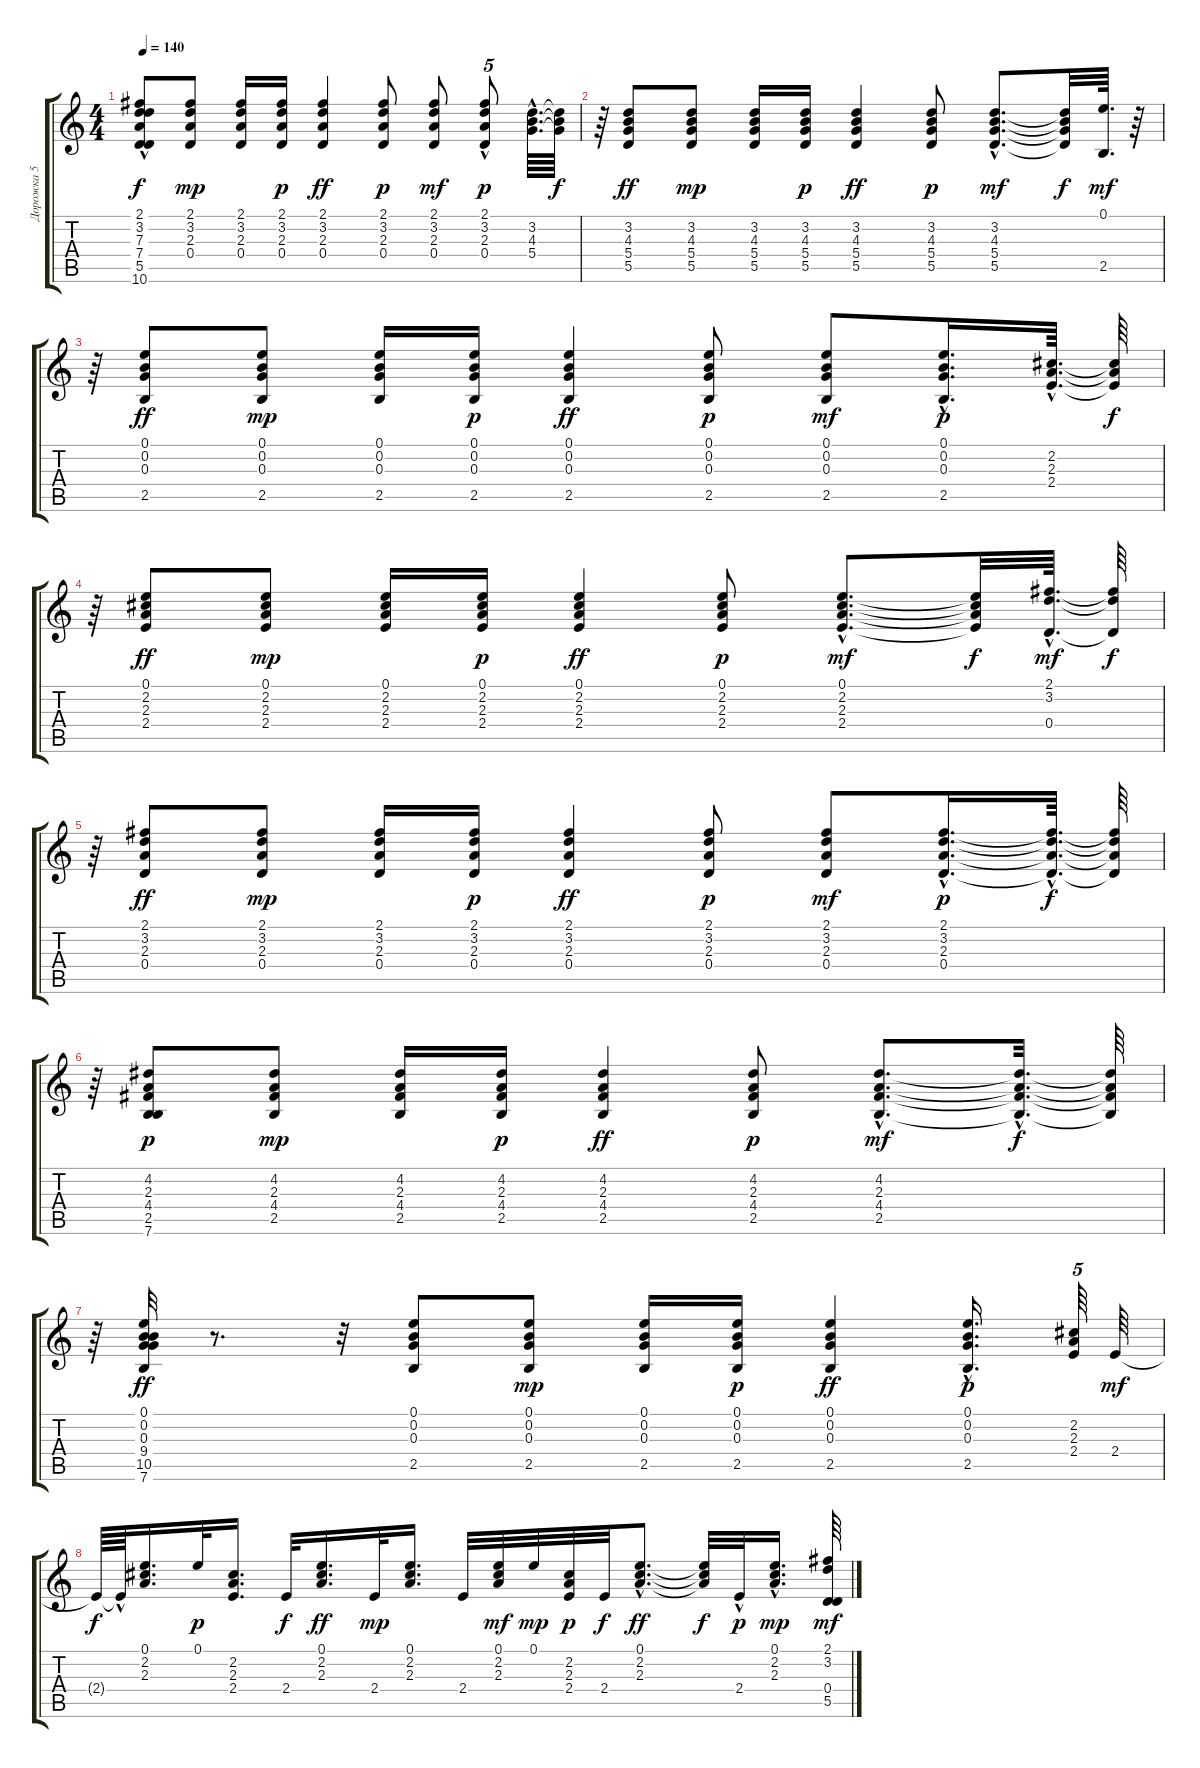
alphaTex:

\track ("Дорожка 5" "Дорожка 5") {instrument acousticguitarsteel}
\staff {score tabs}
\tuning (E4 B3 G3 D3 A2 E2) {hide}
\ts (4 4)
\tempo 140
\clef g2
\ks c
(2.1{t} 3.2{t} 7.3{hac t} 7.4{hac t} 5.5{t} 10.6{hac t}).8{dy f} (2.1 3.2 2.3 0.4).8{dy mp} (2.1 3.2 2.3 0.4).16 (2.1 3.2 2.3 0.4).16{dy p} (2.1 3.2 2.3 0.4).4{dy ff} (2.1 3.2 2.3 0.4).8{dy p} (2.1 3.2 2.3 0.4).8{dy mf} (2.1{hac} 3.2{hac} 2.3{hac} 0.4).8{tu (5 4) dy p} (3.2{hac} 4.3{hac} 5.4{hac}).64{d} (3.2{t} 4.3{t} 5.4{t}).64{dy f} |
r.64 (3.2 4.3 5.4 5.5).8{dy ff} (3.2 4.3 5.4 5.5).8{dy mp} (3.2 4.3 5.4 5.5).16 (3.2 4.3 5.4 5.5).16{dy p} (3.2 4.3 5.4 5.5).4{dy ff} (3.2 4.3 5.4 5.5).8{dy p} (3.2{hac} 4.3{hac} 5.4{hac} 5.5{hac}).8{d dy mf} (3.2{t} 4.3{t} 5.4{t} 5.5{t}).32{dy f} (0.1 2.5).64{d dy mf} r.64 |
r.64 (0.1 0.2 0.3 2.5).8{dy ff} (0.1 0.2 0.3 2.5).8{dy mp} (0.1 0.2 0.3 2.5).16 (0.1 0.2 0.3 2.5).16{dy p} (0.1 0.2 0.3 2.5).4{dy ff} (0.1 0.2 0.3 2.5).8{dy p} (0.1 0.2 0.3 2.5).8{dy mf} (0.1 0.2{hac} 0.3{hac} 2.5{hac}).16{d dy p} (2.2{hac} 2.3{hac} 2.4{hac}).64{d} (2.2{t} 2.3{t} 2.4{t}).64{dy f} |
r.64 (0.1 2.2 2.3 2.4).8{dy ff} (0.1 2.2 2.3 2.4).8{dy mp} (0.1 2.2 2.3 2.4).16 (0.1 2.2 2.3 2.4).16{dy p} (0.1 2.2 2.3 2.4).4{dy ff} (0.1 2.2 2.3 2.4).8{dy p} (0.1{hac} 2.2{hac} 2.3{hac} 2.4{hac}).8{d dy mf} (0.1{t} 2.2{t} 2.3{t} 2.4{t}).32{dy f} (2.1{hac} 3.2{hac} 0.4{hac}).64{d dy mf} (2.1{t} 3.2{t} 0.4{t}).64{dy f} |
r.64 (2.1 3.2 2.3 0.4).8{dy ff} (2.1 3.2 2.3 0.4).8{dy mp} (2.1 3.2 2.3 0.4).16 (2.1 3.2 2.3 0.4).16{dy p} (2.1 3.2 2.3 0.4).4{dy ff} (2.1 3.2 2.3 0.4).8{dy p} (2.1 3.2 2.3 0.4).8{dy mf} (2.1{hac} 3.2{hac} 2.3{hac} 0.4{hac}).16{d dy p} (2.1{hac t} 3.2{hac t} 2.3{hac t} 0.4{hac t}).64{d dy f} (2.1{t} 3.2{t} 2.3{t} 0.4{t}).64 |
r.64 (4.2 2.3 4.4 2.5 7.6).8{dy p} (4.2 2.3 4.4 2.5).8{dy mp} (4.2 2.3 4.4 2.5).16 (4.2 2.3 4.4 2.5).16{dy p} (4.2 2.3 4.4 2.5).4{dy ff} (4.2 2.3 4.4 2.5).8{dy p} (4.2{hac} 2.3{hac} 4.4{hac} 2.5{hac}).8{d dy mf} (4.2{hac t} 2.3{hac t} 4.4{hac t} 2.5{hac t}).32{d dy f} (4.2{t} 2.3{t} 4.4{t} 2.5{t}).64 |
r.64 (0.1 0.2 0.3 9.4 10.5 7.6).32{dy ff} r.8{d} r.32 (0.1 0.2 0.3 2.5).8 (0.1 0.2 0.3 2.5).8{dy mp} (0.1 0.2 0.3 2.5).16 (0.1 0.2 0.3 2.5).16{dy p} (0.1 0.2 0.3 2.5).4{dy ff} (0.1 0.2{hac} 0.3 2.5).16{d dy p} (2.2 2.3 2.4).64{tu (5 4)} 2.4.64{dy mf} |
2.4{t}.64{dy f} 2.4{hac t}.64 (0.1 2.2 2.3).16{d} 0.1.32{dy p} (2.2 2.3 2.4).16{d} 2.4.32{dy f} (0.1 2.2 2.3).16{d dy ff} 2.4.32{dy mp} (0.1 2.2 2.3).16{d} 2.4.32 (0.1 2.2 2.3).32{dy mf} 0.1.32{dy mp} (2.2 2.3 2.4).32{dy p} 2.4.32{dy f} (0.1{hac} 2.2{hac} 2.3{hac}).8{d dy ff} (0.1{t} 2.2{t} 2.3{t}).32{dy f} 2.4{hac}.32{dy p} (0.1{hac} 2.2{hac} 2.3).16{d dy mp} (2.1 3.2 0.4 5.5).64{dy mf}
